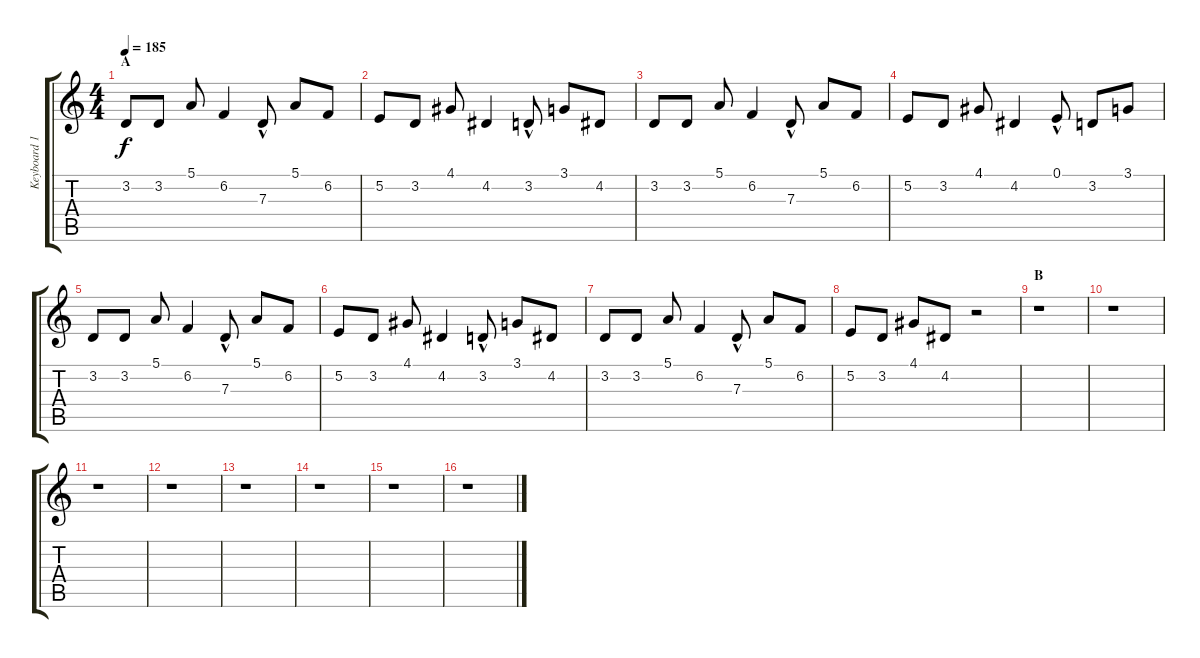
\track ("Keyboard 1" "Keyboard 1") {instrument pad2warm}
\staff {score tabs}
\tuning (E4 B3 G3 D3 A2 E2) {hide}
\ts (4 4)
\section ("" "A")
\tempo 185
\clef g2
\ks c
3.2.8{dy f instrument pad2warm} 3.2.8 5.1.8 6.2.4 7.3{hac}.8 5.1.8 6.2.8 |
5.2.8 3.2.8 4.1.8 4.2.4 3.2{hac}.8 3.1.8 4.2.8 |
3.2.8 3.2.8 5.1.8 6.2.4 7.3{hac}.8 5.1.8 6.2.8 |
5.2.8 3.2.8 4.1.8 4.2.4 0.1{hac}.8 3.2.8 3.1.8 |
3.2.8 3.2.8 5.1.8 6.2.4 7.3{hac}.8 5.1.8 6.2.8 |
5.2.8 3.2.8 4.1.8 4.2.4 3.2{hac}.8 3.1.8 4.2.8 |
3.2.8 3.2.8 5.1.8 6.2.4 7.3{hac}.8 5.1.8 6.2.8 |
5.2.8 3.2.8 4.1.8 4.2.8 r.2 |
\section ("" "B")
r.1 |
r.1 |
r.1 |
r.1 |
r.1 |
r.1 |
r.1 |
r.1
